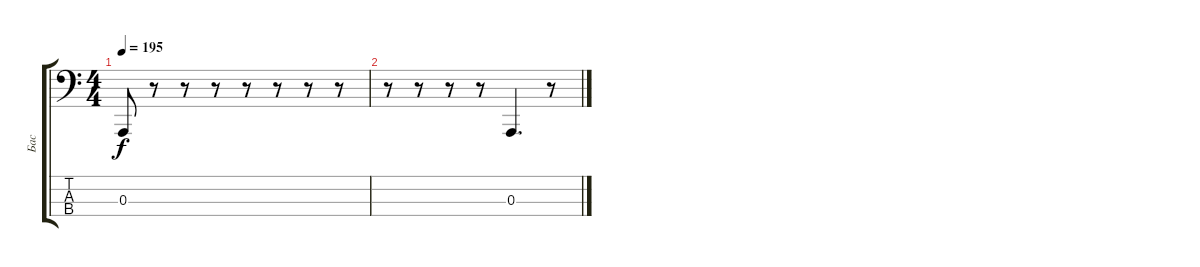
\track ("Бас" "Бас") {instrument oboe}
\staff {score tabs}
\tuning (G2 D2 A1 E1) {hide}
\ts (4 4)
\tempo 195
\clef f4
\ks c
0.3.8{dy f} r.8 r.8 r.8 r.8 r.8 r.8 r.8 |
r.8 r.8 r.8 r.8 0.3.4{d} r.8
